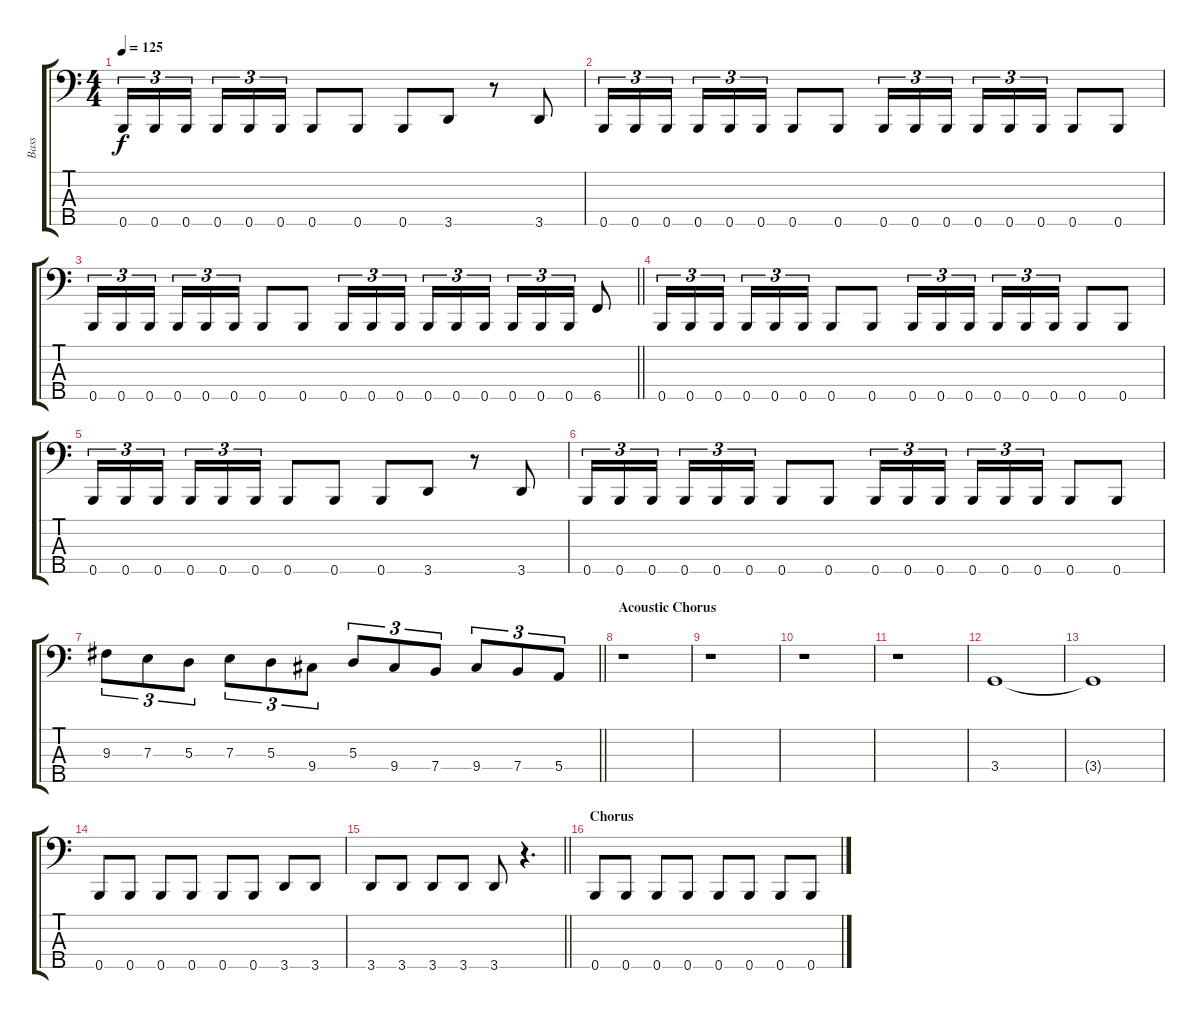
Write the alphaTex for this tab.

\track ("Bass" "Bass") {instrument electricbassfinger}
\staff {score tabs}
\tuning (G2 D2 A1 E1 B0) {hide}
\ts (4 4)
\tempo 125
\clef f4
\ks c
0.5.16{tu (3 2) dy f} 0.5.16{tu (3 2)} 0.5.16{tu (3 2) beam splitsecondary} 0.5.16{tu (3 2)} 0.5.16{tu (3 2)} 0.5.16{tu (3 2)} 0.5.8 0.5.8 0.5.8 3.5.8 r.8 3.5.8 |
0.5.16{tu (3 2)} 0.5.16{tu (3 2)} 0.5.16{tu (3 2) beam splitsecondary} 0.5.16{tu (3 2)} 0.5.16{tu (3 2)} 0.5.16{tu (3 2)} 0.5.8 0.5.8 0.5.16{tu (3 2)} 0.5.16{tu (3 2)} 0.5.16{tu (3 2) beam splitsecondary} 0.5.16{tu (3 2)} 0.5.16{tu (3 2)} 0.5.16{tu (3 2)} 0.5.8 0.5.8 |
\barLineRight lightlight
0.5.16{tu (3 2)} 0.5.16{tu (3 2)} 0.5.16{tu (3 2) beam splitsecondary} 0.5.16{tu (3 2)} 0.5.16{tu (3 2)} 0.5.16{tu (3 2)} 0.5.8 0.5.8 0.5.16{tu (3 2)} 0.5.16{tu (3 2)} 0.5.16{tu (3 2) beam splitsecondary} 0.5.16{tu (3 2)} 0.5.16{tu (3 2)} 0.5.16{tu (3 2)} 0.5.16{tu (3 2)} 0.5.16{tu (3 2)} 0.5.16{tu (3 2)} 6.5.8 |
0.5.16{tu (3 2)} 0.5.16{tu (3 2)} 0.5.16{tu (3 2) beam splitsecondary} 0.5.16{tu (3 2)} 0.5.16{tu (3 2)} 0.5.16{tu (3 2)} 0.5.8 0.5.8 0.5.16{tu (3 2)} 0.5.16{tu (3 2)} 0.5.16{tu (3 2) beam splitsecondary} 0.5.16{tu (3 2)} 0.5.16{tu (3 2)} 0.5.16{tu (3 2)} 0.5.8 0.5.8 |
0.5.16{tu (3 2)} 0.5.16{tu (3 2)} 0.5.16{tu (3 2) beam splitsecondary} 0.5.16{tu (3 2)} 0.5.16{tu (3 2)} 0.5.16{tu (3 2)} 0.5.8 0.5.8 0.5.8 3.5.8 r.8 3.5.8 |
0.5.16{tu (3 2)} 0.5.16{tu (3 2)} 0.5.16{tu (3 2) beam splitsecondary} 0.5.16{tu (3 2)} 0.5.16{tu (3 2)} 0.5.16{tu (3 2)} 0.5.8 0.5.8 0.5.16{tu (3 2)} 0.5.16{tu (3 2)} 0.5.16{tu (3 2) beam splitsecondary} 0.5.16{tu (3 2)} 0.5.16{tu (3 2)} 0.5.16{tu (3 2)} 0.5.8 0.5.8 |
\barLineRight lightlight
9.3.8{tu (3 2)} 7.3.8{tu (3 2)} 5.3.8{tu (3 2)} 7.3.8{tu (3 2)} 5.3.8{tu (3 2)} 9.4.8{tu (3 2)} 5.3.8{tu (3 2)} 9.4.8{tu (3 2)} 7.4.8{tu (3 2)} 9.4.8{tu (3 2)} 7.4.8{tu (3 2)} 5.4.8{tu (3 2)} |
\section ("" "Acoustic Chorus")
r.1 |
r.1 |
r.1 |
r.1 |
3.4.1 |
3.4{t}.1 |
0.5.8 0.5.8 0.5.8 0.5.8 0.5.8 0.5.8 3.5.8 3.5.8 |
\barLineRight lightlight
3.5.8 3.5.8 3.5.8 3.5.8 3.5.8 r.4{d} |
\section ("" "Chorus")
0.5.8 0.5.8 0.5.8 0.5.8 0.5.8 0.5.8 0.5.8 0.5.8
